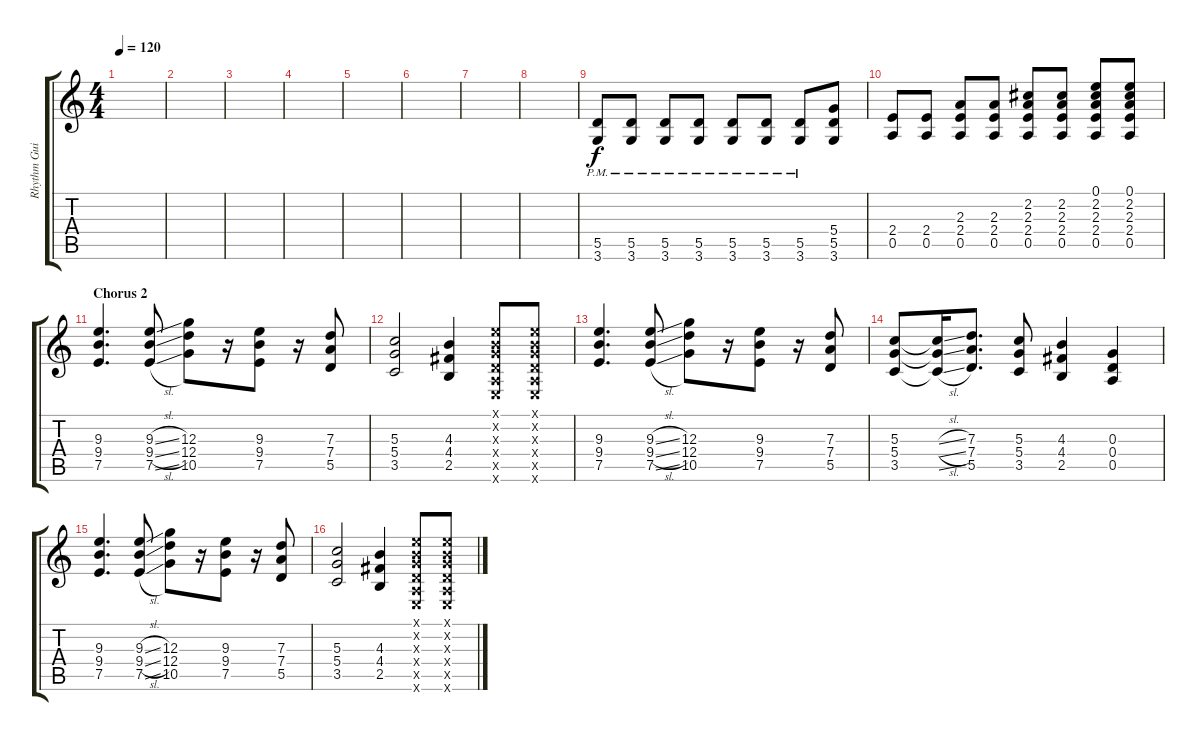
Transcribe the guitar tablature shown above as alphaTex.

\track ("Rhythm Guitar" "Rhythm Gui") {instrument overdrivenguitar}
\staff {score tabs}
\tuning (E4 B3 G3 D3 A2 E2) {hide}
\ts (4 4)
\tempo 120
\clef g2
\ks c
|
|
|
|
|
|
|
|
(5.5{pm} 3.6{pm}).8 (5.5{pm} 3.6{pm}).8 (5.5{pm} 3.6{pm}).8 (5.5{pm} 3.6{pm}).8 (5.5{pm} 3.6{pm}).8 (5.5{pm} 3.6{pm}).8 (5.5{pm} 3.6{pm}).8 (5.4 5.5 3.6).8 |
(2.4 0.5).8 (2.4 0.5).8 (2.3 2.4 0.5).8 (2.3 2.4 0.5).8 (2.2 2.3 2.4 0.5).8 (2.2 2.3 2.4 0.5).8 (0.1 2.2 2.3 2.4 0.5).8 (0.1 2.2 2.3 2.4 0.5).8 |
\section ("" "Chorus 2")
(9.3 9.4 7.5).4{d} (9.3{sl} 9.4{sl} 7.5{sl}).8 (12.3 12.4 10.5).8 r.16 (9.3 9.4 7.5).8 r.16 (7.3 7.4 5.5).8 |
(5.3 5.4 3.5).2 (4.3 4.4 2.5).4 (0.1{x} 0.2{x} 0.3{x} 0.4{x} 0.5{x} 0.6{x}).8 (0.1{x} 0.2{x} 0.3{x} 0.4{x} 0.5{x} 0.6{x}).8 |
(9.3 9.4 7.5).4{d} (9.3{sl} 9.4{sl} 7.5{sl}).8 (12.3 12.4 10.5).8 r.16 (9.3 9.4 7.5).8 r.16 (7.3 7.4 5.5).8 |
(5.3 5.4 3.5).8 (5.3{sl t} 5.4{sl t} 3.5{sl t}).16 (7.3 7.4 5.5).8{d} (5.3 5.4 3.5).8 (4.3 4.4 2.5).4 (0.3 0.4 0.5).4 |
(9.3 9.4 7.5).4{d} (9.3{sl} 9.4{sl} 7.5{sl}).8 (12.3 12.4 10.5).8 r.16 (9.3 9.4 7.5).8 r.16 (7.3 7.4 5.5).8 |
(5.3 5.4 3.5).2 (4.3 4.4 2.5).4 (0.1{x} 0.2{x} 0.3{x} 0.4{x} 0.5{x} 0.6{x}).8 (0.1{x} 0.2{x} 0.3{x} 0.4{x} 0.5{x} 0.6{x}).8
